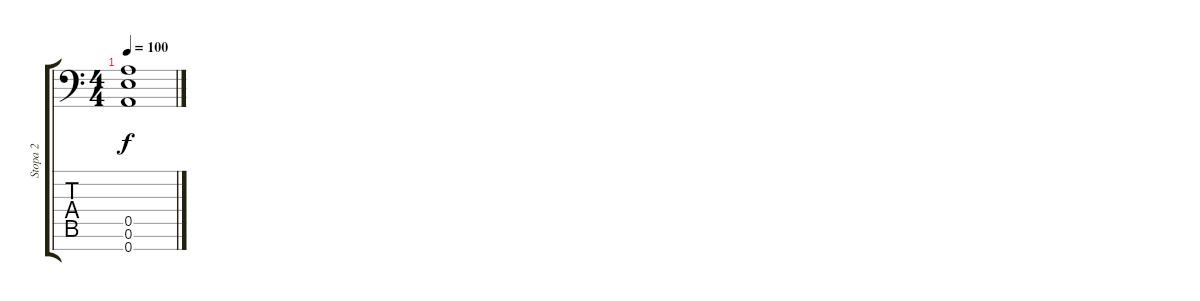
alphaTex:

\track ("Stopa 2" "Stopa 2") {instrument distortionguitar}
\staff {score tabs}
\tuning (E4 B3 G3 D3 A2 E2 A1) {hide}
\ts (4 4)
\tempo 100
\clef f4
\ks c
(0.5{t} 0.6{t} 0.7{t}).1{dy f}
